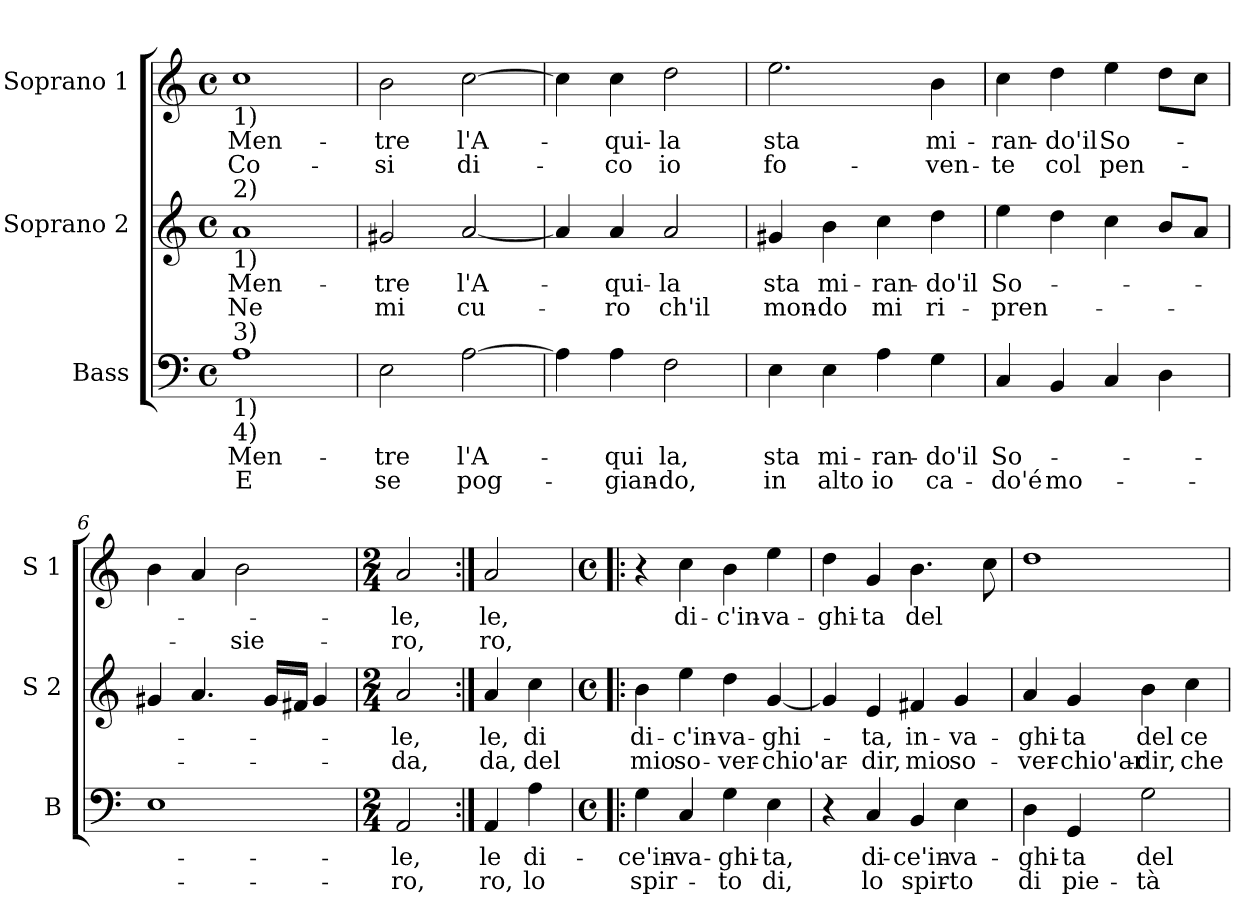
**kern	**text	**text	**kern	**text	**text	**kern	**text	**text
*part3	*part3	*part3	*part2	*part2	*part2	*part1	*part1	*part1
*staff3	*staff3	*staff3	*staff2	*staff2	*staff2	*staff1	*staff1	*staff1
*I"Bass	*	*	*I"Soprano 2	*	*	*I"Soprano 1	*	*
*I'B	*	*	*I'S 2	*	*	*I'S 1	*	*
*clefF4	*	*	*clefG2	*	*	*clefG2	*	*
*k[]	*	*	*k[]	*	*	*k[]	*	*
*C:	*	*	*C:	*	*	*C:	*	*
*M4/4	*	*	*M4/4	*	*	*M4/4	*	*
*met(c)	*	*	*met(c)	*	*	*met(c)	*	*
=1	=1	=1	=1	=1	=1	=1	=1	=1
!	!	!	!	!	!	!LO:TX:b:t=1)	!	!
!	!	!	!LO:TX:a:t=2)	!	!	!	!	!
!	!	!	!LO:TX:b:t=1)	!	!	!	!	!
!LO:TX:a:t=3)	!	!	!	!	!	!	!	!
!LO:TX:b:t=1)	!	!	!	!	!	!	!	!
!LO:TX:b:t=4)	!	!	!	!	!	!	!	!
!	!LO:LY:b	!LO:LY:b	!	!LO:LY:b	!LO:LY:b	!	!LO:LY:b	!LO:LY:b
1A	Men-	E	1a	Men-	Ne	1cc	Men-	Co-
=2	=2	=2	=2	=2	=2	=2	=2	=2
!	!LO:LY:b	!LO:LY:b	!	!LO:LY:b	!LO:LY:b	!	!LO:LY:b	!LO:LY:b
2E\	-tre	se	2g#X/	-tre	mi	2b\	-tre	-si
!	!LO:LY:b	!LO:LY:b	!	!LO:LY:b	!LO:LY:b	!	!LO:LY:b	!LO:LY:b
[2A\	l'A-	pog-	[2a/	l'A-	cu-	[2cc\	l'A-	di-
=3	=3	=3	=3	=3	=3	=3	=3	=3
4A\]	.	.	4a/]	.	.	4cc\]	.	.
!	!LO:LY:b	!LO:LY:b	!	!LO:LY:b	!LO:LY:b	!	!LO:LY:b	!LO:LY:b
4A\	-qui	-gian-	4a/	-qui-	-ro	4cc\	-qui-	-co
!	!LO:LY:b	!LO:LY:b	!	!LO:LY:b	!LO:LY:b	!	!LO:LY:b	!LO:LY:b
2F\	la,	-do,	2a/	-la	ch'il	2dd\	-la	io
=4	=4	=4	=4	=4	=4	=4	=4	=4
!	!LO:LY:b	!LO:LY:b	!	!LO:LY:b	!LO:LY:b	!	!LO:LY:b	!LO:LY:b
4E\	sta	in	4g#X/	sta	mon-	2.ee\	sta	fo-
!	!LO:LY:b	!LO:LY:b	!	!LO:LY:b	!LO:LY:b	!	!	!
4E\	mi-	alto	4b\	mi-	-do	.	.	.
!	!LO:LY:b	!LO:LY:b	!	!LO:LY:b	!LO:LY:b	!	!	!
4A\	-ran-	io	4cc\	-ran-	mi	.	.	.
!	!LO:LY:b	!LO:LY:b	!	!LO:LY:b	!LO:LY:b	!	!LO:LY:b	!LO:LY:b
4G\	-do'il	ca-	4dd\	-do'il	ri-	4b\	mi-	-ven-
!!LO:LB:g=z
=5	=5	=5	=5	=5	=5	=5	=5	=5
!	!LO:LY:b	!LO:LY:b	!	!LO:LY:b	!LO:LY:b	!	!LO:LY:b	!LO:LY:b
4C/	So-	-do'é	4ee\	So-	-pren-	4cc\	-ran-	-te
!	!	!LO:LY:b	!	!	!	!	!LO:LY:b	!LO:LY:b
4BB/	.	mo-	4dd\	.	.	4dd\	-do'il	col
!	!	!	!	!	!	!	!LO:LY:b	!LO:LY:b
4C/	.	.	4cc\	.	.	4ee\	So-	pen-
4D\	.	.	8b/L	.	.	8dd\L	.	.
.	.	.	8a/J	.	.	8cc\J	.	.
=6	=6	=6	=6	=6	=6	=6	=6	=6
1E	.	.	4g#X/	.	.	4b\	.	.
.	.	.	4.a/	.	.	4a/	.	.
!	!	!	!	!	!	!	!	!LO:LY:b
.	.	.	.	.	.	2b\	.	-sie-
.	.	.	16g#/LL	.	.	.	.	.
.	.	.	16f#X/JJ	.	.	.	.	.
.	.	.	4g#/	.	.	.	.	.
=7	=7	=7	=7	=7	=7	=7	=7	=7
*M2/4	*	*	*M2/4	*	*	*M2/4	*	*
!	!LO:LY:b	!LO:LY:b	!	!LO:LY:b	!LO:LY:b	!	!LO:LY:b	!LO:LY:b
2AA/	-le,	-ro,	2a/	-le,	-da,	2a/	-le,	-ro,
=8:|!	=8:|!	=8:|!	=8:|!	=8:|!	=8:|!	=8:|!	=8:|!	=8:|!
!	!LO:LY:b	!LO:LY:b	!	!LO:LY:b	!LO:LY:b	!	!LO:LY:b	!LO:LY:b
4AA/	le	ro,	4a/	le,	da,	2a/	le,	ro,
!	!LO:LY:b	!LO:LY:b	!	!LO:LY:b	!LO:LY:b	!	!	!
4A\	di-	lo	4cc\	di	del	.	.	.
!!LO:LB:g=z
=9!|:	=9!|:	=9!|:	=9!|:	=9!|:	=9!|:	=9!|:	=9!|:	=9!|:
*M4/4	*	*	*M4/4	*	*	*M4/4	*	*
*met(c)	*	*	*met(c)	*	*	*met(c)	*	*
!	!LO:LY:b	!LO:LY:b	!	!LO:LY:b	!LO:LY:b	!	!	!
4G\	-ce'in-	spir-	4b\	di-	mio	4r	.	.
!	!LO:LY:b	!	!	!LO:LY:b	!LO:LY:b	!	!LO:LY:b	!
4C/	-va-	.	4ee\	-c'in-	so-	4cc\	di-	.
!	!LO:LY:b	!LO:LY:b	!	!LO:LY:b	!LO:LY:b	!	!LO:LY:b	!
4G\	-ghi-	-to	4dd\	-va-	-ver-	4b\	-c'in-	.
!	!LO:LY:b	!LO:LY:b	!	!LO:LY:b	!LO:LY:b	!	!LO:LY:b	!
4E\	-ta,	di,	[4g/	-ghi-	-chio'ar-	4ee\	-va-	.
=10	=10	=10	=10	=10	=10	=10	=10	=10
!	!	!	!	!	!	!	!LO:LY:b	!
4r	.	.	4g/]	.	.	4dd\	-ghi-	.
!	!LO:LY:b	!LO:LY:b	!	!LO:LY:b	!LO:LY:b	!	!LO:LY:b	!
4C/	di-	lo	4e/	-ta,	-dir,	4g/	-ta	.
!	!LO:LY:b	!LO:LY:b	!	!LO:LY:b	!LO:LY:b	!	!LO:LY:b	!
4BB/	-ce'in-	spir-	4f#X/	in-	mio	4.b\	del	.
!	!LO:LY:b	!LO:LY:b	!	!LO:LY:b	!LO:LY:b	!	!	!
4E\	-va-	-to	4g/	-va-	so-	.	.	.
.	.	.	.	.	.	8cc\	.	.
=11	=11	=11	=11	=11	=11	=11	=11	=11
!	!LO:LY:b	!LO:LY:b	!	!LO:LY:b	!LO:LY:b	!	!	!
4D\	-ghi-	di	4a/	-ghi-	-ver-	1dd	.	.
!	!LO:LY:b	!LO:LY:b	!	!LO:LY:b	!LO:LY:b	!	!	!
4GG/	-ta	pie-	4g/	-ta	-chio'ar-	.	.	.
!	!LO:LY:b	!LO:LY:b	!	!LO:LY:b	!LO:LY:b	!	!	!
2G\	del	-tà	4b\	del	-dir,	.	.	.
!	!	!	!	!LO:LY:b	!LO:LY:b	!	!	!
.	.	.	4cc\	ce-	che	.	.	.
=	=	=	=	=	=	=	=	=
*-	*-	*-	*-	*-	*-	*-	*-	*-
